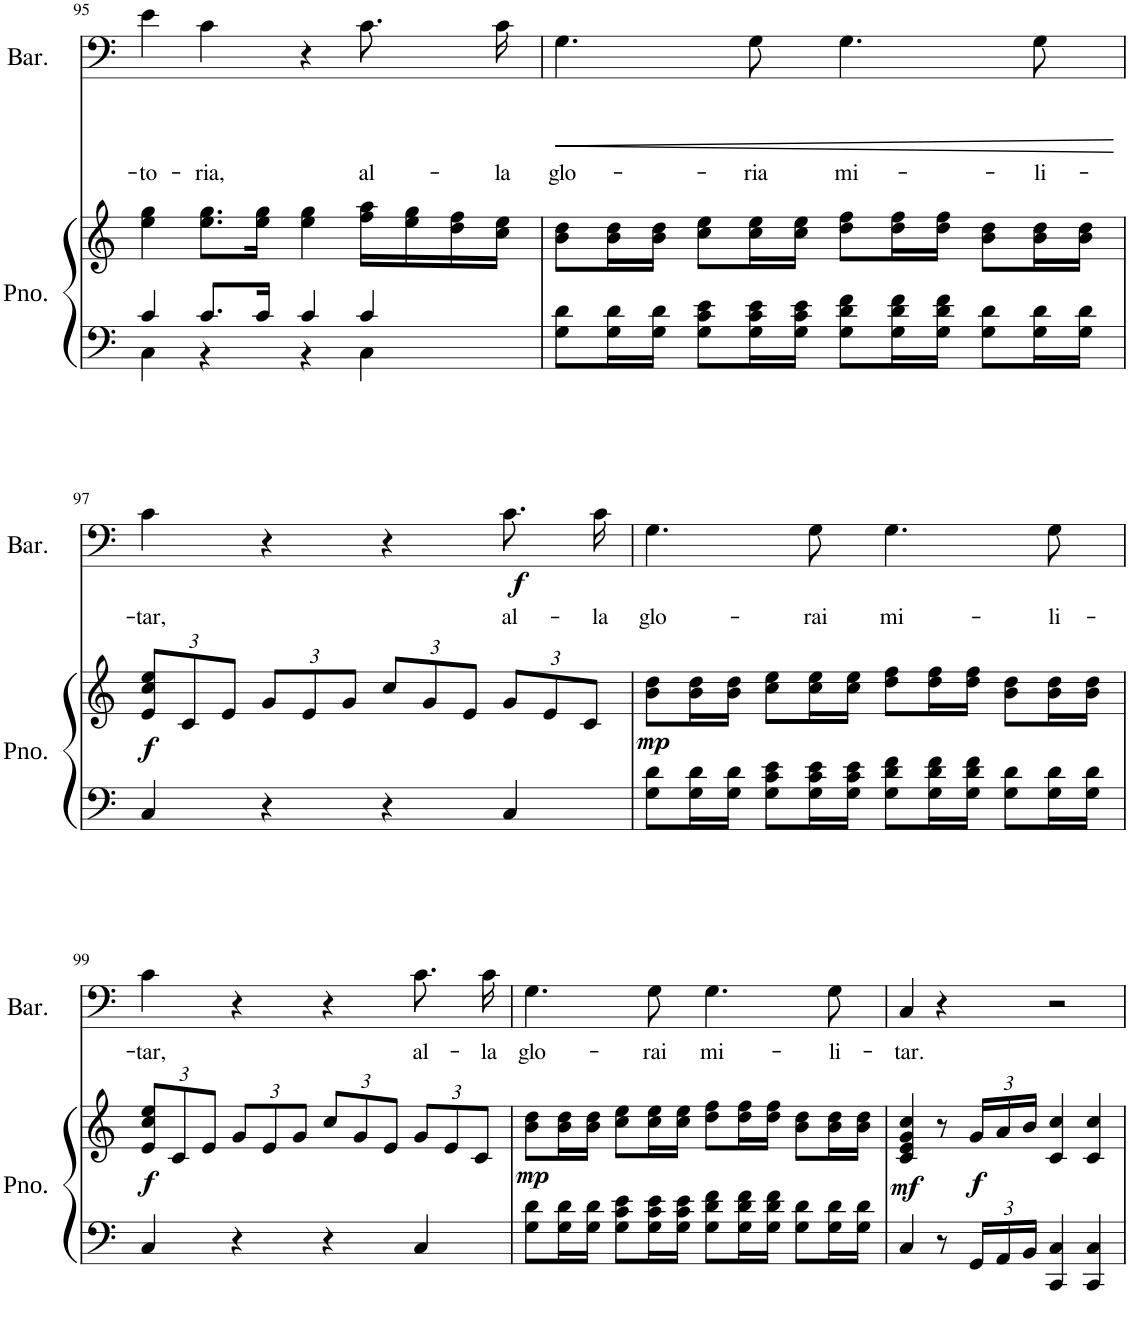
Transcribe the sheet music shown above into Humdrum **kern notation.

**kern	**kern	**dynam	**kern	**text	**dynam
*part2	*part2	*part2	*part1	*part1	*part1
*staff3	*staff2	*staff2/3	*staff1	*staff1	*staff1
*I"Piano	*	*	*I"Baryton	*	*
*I'Pno.	*	*	*I'Bar.	*	*
!!LO:PB:g=z
*clefF4	*clefG2	*	*clefF4	*	*
*k[]	*k[]	*	*k[]	*	*
*M4/4	*M4/4	*	*M4/4	*	*
*met(c)	*met(c)	*	*met(c)	*	*
=95	=95	=95	=95	=95	=95
*^	*	*	*	*	*
!	!	!	!	!	!LO:LY:b	!
4c/	4C\	4ee\ 4gg\	.	4e\	-to-	.
!	!	!	!	!	!LO:LY:b	!
8.c/L	4r	8.ee\ 8.gg\L	.	4c\	-ria,	.
16c/Jk	.	16ee\ 16gg\Jk	.	.	.	.
4c/	4r	4ee\ 4gg\	.	4r	.	.
!	!	!	!	!	!LO:LY:b	!
4c/	4C\	16ff\ 16aa\LL	.	8.c\L	al-	.
.	.	16ee\ 16gg\	.	.	.	.
.	.	16dd\ 16ff\	.	.	.	.
!	!	!	!	!	!LO:LY:b	!
.	.	16cc\ 16ee\JJ	.	16c\Jk	-la	.
*v	*v	*	*	*	*	*
=96	=96	=96	=96	=96	=96
!	!	!	!	!LO:LY:b	!LO:HP:b
8G\ 8d\L	8b\ 8dd\L	.	4.G\	glo-	<
16G\ 16d\L	16b\ 16dd\L	.	.	.	.
16G\ 16d\JJ	16b\ 16dd\JJ	.	.	.	.
8G\ 8c\ 8e\L	8cc\ 8ee\L	.	.	.	.
!	!	!	!	!LO:LY:b	!
16G\ 16c\ 16e\L	16cc\ 16ee\L	.	8G\	-ria	.
16G\ 16c\ 16e\JJ	16cc\ 16ee\JJ	.	.	.	.
!	!	!	!	!LO:LY:b	!
8G\ 8d\ 8f\L	8dd\ 8ff\L	.	4.G\	mi-	.
16G\ 16d\ 16f\L	16dd\ 16ff\L	.	.	.	.
16G\ 16d\ 16f\JJ	16dd\ 16ff\JJ	.	.	.	.
8G\ 8d\L	8b\ 8dd\L	.	.	.	.
!	!	!	!	!LO:LY:b	!
16G\ 16d\L	16b\ 16dd\L	.	8G\	-li-	.
16G\ 16d\JJ	16b\ 16dd\JJ	.	.	.	.
.	.	.	.	.	[
!!LO:LB:g=z
=97	=97	=97	=97	=97	=97
*	*Xbrackettup	*	*	*	*
!	!	!LO:DY:b	!	!LO:LY:b	!
4C/	12e/ 12cc/ 12ee/L	f	4c\	-tar,	.
.	12c/	.	.	.	.
.	12e/J	.	.	.	.
4r	12g/L	.	4r	.	.
.	12e/	.	.	.	.
.	12g/J	.	.	.	.
4r	12cc/L	.	4r	.	.
.	12g/	.	.	.	.
.	12e/J	.	.	.	.
!	!	!	!	!LO:LY:b	!LO:DY:b
4C/	12g/L	.	8.c\L	al-	f
.	12e/	.	.	.	.
.	12c/J	.	.	.	.
!	!	!	!	!LO:LY:b	!
.	.	.	16c\Jk	-la	.
=98	=98	=98	=98	=98	=98
!	!	!LO:DY:b	!	!LO:LY:b	!
8G\ 8d\L	8b\ 8dd\L	mp	4.G\	glo-	.
16G\ 16d\L	16b\ 16dd\L	.	.	.	.
16G\ 16d\JJ	16b\ 16dd\JJ	.	.	.	.
8G\ 8c\ 8e\L	8cc\ 8ee\L	.	.	.	.
!	!	!	!	!LO:LY:b	!
16G\ 16c\ 16e\L	16cc\ 16ee\L	.	8G\	-rai	.
16G\ 16c\ 16e\JJ	16cc\ 16ee\JJ	.	.	.	.
!	!	!	!	!LO:LY:b	!
8G\ 8d\ 8f\L	8dd\ 8ff\L	.	4.G\	mi-	.
16G\ 16d\ 16f\L	16dd\ 16ff\L	.	.	.	.
16G\ 16d\ 16f\JJ	16dd\ 16ff\JJ	.	.	.	.
8G\ 8d\L	8b\ 8dd\L	.	.	.	.
!	!	!	!	!LO:LY:b	!
16G\ 16d\L	16b\ 16dd\L	.	8G\	-li-	.
16G\ 16d\JJ	16b\ 16dd\JJ	.	.	.	.
!!LO:LB:g=z
=99	=99	=99	=99	=99	=99
!	!	!LO:DY:b	!	!LO:LY:b	!
4C/	12e/ 12cc/ 12ee/L	f	4c\	-tar,	.
.	12c/	.	.	.	.
.	12e/J	.	.	.	.
4r	12g/L	.	4r	.	.
.	12e/	.	.	.	.
.	12g/J	.	.	.	.
4r	12cc/L	.	4r	.	.
.	12g/	.	.	.	.
.	12e/J	.	.	.	.
!	!	!	!	!LO:LY:b	!
4C/	12g/L	.	8.c\L	al-	.
.	12e/	.	.	.	.
.	12c/J	.	.	.	.
!	!	!	!	!LO:LY:b	!
.	.	.	16c\Jk	-la	.
=100	=100	=100	=100	=100	=100
!	!	!LO:DY:b	!	!LO:LY:b	!
8G\ 8d\L	8b\ 8dd\L	mp	4.G\	glo-	.
16G\ 16d\L	16b\ 16dd\L	.	.	.	.
16G\ 16d\JJ	16b\ 16dd\JJ	.	.	.	.
8G\ 8c\ 8e\L	8cc\ 8ee\L	.	.	.	.
!	!	!	!	!LO:LY:b	!
16G\ 16c\ 16e\L	16cc\ 16ee\L	.	8G\	-rai	.
16G\ 16c\ 16e\JJ	16cc\ 16ee\JJ	.	.	.	.
!	!	!	!	!LO:LY:b	!
8G\ 8d\ 8f\L	8dd\ 8ff\L	.	4.G\	mi-	.
16G\ 16d\ 16f\L	16dd\ 16ff\L	.	.	.	.
16G\ 16d\ 16f\JJ	16dd\ 16ff\JJ	.	.	.	.
8G\ 8d\L	8b\ 8dd\L	.	.	.	.
!	!	!	!	!LO:LY:b	!
16G\ 16d\L	16b\ 16dd\L	.	8G\	-li-	.
16G\ 16d\JJ	16b\ 16dd\JJ	.	.	.	.
=101	=101	=101	=101	=101	=101
!	!	!LO:DY:b	!	!LO:LY:b	!
4C/	4c/ 4e/ 4g/ 4cc/	mf	4C/	-tar.	.
8r	8r	.	4r	.	.
*Xbrackettup	*	*	*	*	*
!	!	!LO:DY:b	!	!	!
24GG/LL	24g/LL	f	.	.	.
24AA/	24a/	.	.	.	.
24BB/JJ	24b/JJ	.	.	.	.
4CC/ 4C/	4c/ 4cc/	.	2r	.	.
4CC/ 4C/	4c/ 4cc/	.	.	.	.
=	=	=	=	=	=
*-	*-	*-	*-	*-	*-
